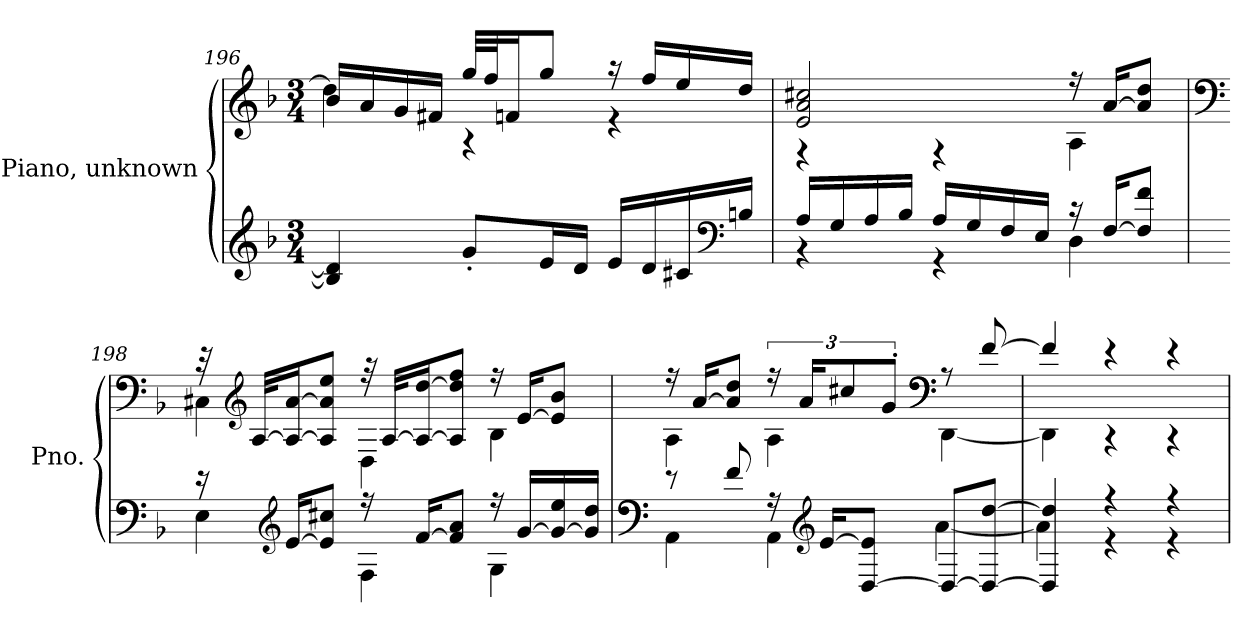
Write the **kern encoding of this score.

**kern	**kern
*part1	*part1
*staff2	*staff1
*I"Piano, unknown	*
*I'Pno.	*
*clefG2	*clefG2
*k[b-]	*k[b-]
*M3/4	*M3/4
=196	=196
*	*^
4B-/] 4d/]	16b-/LL	4dd\]
.	16a/	.
.	16g/	.
.	16f#X/JJ	.
8g'/L	32gg/LLL	4r
.	32ff/J	.
.	16fn/J	.
16e/L	8gg/J	.
16d/JJ	.	.
16e/LL	16r	4r
16d/	16ff/LL	.
16c#X/	16ee/	.
*clefF4	*	*
16Bn/JJ	16dd/JJ	.
=197	=197	=197
*^	*	*
16A/LL	4r	2e/ 2a/ 2cc#X/	4r
16G/	.	.	.
16A/	.	.	.
16B-/JJ	.	.	.
16A/LL	4r	.	4r
16G/	.	.	.
16F/	.	.	.
16E/JJ	.	.	.
16r	4D\	16r	4A\
[16F/KL	.	[16a/KL	.
8F/] 8f/J	.	8a/] 8dd/J	.
!!LO:LB:g=z	!!
=198	=198	=198	=198
*	*	*clefF4	*
16r	4E\	32r	4C#X\
*	*	*clefG2	*
.	.	[32A/KLL	.
*clefG2	*	*	*
[16e/KL	.	16A/_ [16a/J	.
8e/] 8cc#X/J	.	8A/] 8a/] 8ee/J	.
16r	4F\	32r	4D\
.	.	[32A/KLL	.
[16f/KL	.	16A/_ [16dd/J	.
8f/] 8a/J	.	8A/] 8dd/] 8ff/J	.
16r	4G\	16r	4B-\
[16g/LL	.	[16e/KL	.
16g/_ 16ee/	.	8e/] 8b-/J	.
16g/] 16dd/JJ	.	.	.
=199	=199	=199	=199
*clefF4	*	*	*
8r	4AA\	16r	4A\
.	.	[16a/KL	.
8f/	.	8a/] 8dd/J	.
16r	4AA\	24r	4A\
.	.	24a/KL	.
*clefG2	*	*	*
[16e/KL	.	.	.
.	.	12cc#X/	.
[8D/ 8e/]J	.	.	.
.	.	12g'/J	.
*	*	*clefF4	*
8D/L_	[4a\	8r	[4DD\
8D/_ [8dd/J	.	[8f/	.
=200	=200	=200	=200
4D/] 4dd/]	4a\]	4f/]	4DD\]
4r	4r	4r	4r
4r	4r	4r	4r
*v	*v	*	*
*	*v	*v
=	=
*-	*-
